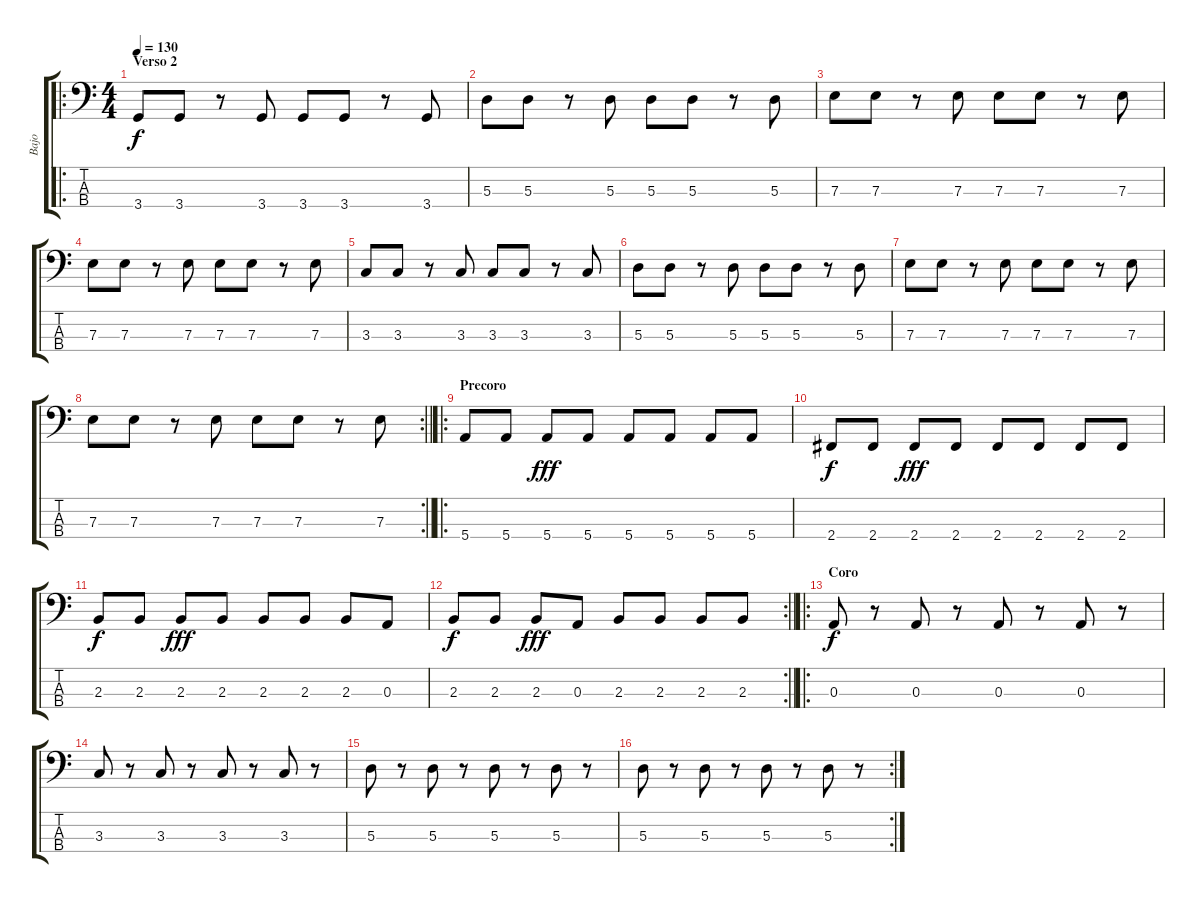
\track ("Bajo" "Bajo") {instrument electricbassfinger}
\staff {score tabs}
\tuning (G2 D2 A1 E1) {hide}
\ro
\ts (4 4)
\section ("" "Verso 2")
\tempo 130
\clef f4
\ks c
3.4.8{dy f} 3.4.8 r.8 3.4.8 3.4.8 3.4.8 r.8 3.4.8 |
5.3.8 5.3.8 r.8 5.3.8 5.3.8 5.3.8 r.8 5.3.8 |
7.3.8 7.3.8 r.8 7.3.8 7.3.8 7.3.8 r.8 7.3.8 |
7.3.8 7.3.8 r.8 7.3.8 7.3.8 7.3.8 r.8 7.3.8 |
3.3.8 3.3.8 r.8 3.3.8 3.3.8 3.3.8 r.8 3.3.8 |
5.3.8 5.3.8 r.8 5.3.8 5.3.8 5.3.8 r.8 5.3.8 |
7.3.8 7.3.8 r.8 7.3.8 7.3.8 7.3.8 r.8 7.3.8 |
\rc 2
\barLineRight lightlight
7.3.8 7.3.8 r.8 7.3.8 7.3.8 7.3.8 r.8 7.3.8 |
\ro
\section ("" "Precoro")
5.4.8 5.4.8 5.4.8{dy fff} 5.4.8 5.4.8 5.4.8 5.4.8 5.4.8 |
2.4.8{dy f} 2.4.8 2.4.8{dy fff} 2.4.8 2.4.8 2.4.8 2.4.8 2.4.8 |
2.3.8{dy f} 2.3.8 2.3.8{dy fff} 2.3.8 2.3.8 2.3.8 2.3.8 0.3.8 |
\rc 2
\barLineRight lightlight
2.3.8{dy f} 2.3.8 2.3.8{dy fff} 0.3.8 2.3.8 2.3.8 2.3.8 2.3.8 |
\ro
\section ("" "Coro")
0.3.8{dy f} r.8 0.3.8 r.8 0.3.8 r.8 0.3.8 r.8 |
3.3.8 r.8 3.3.8 r.8 3.3.8 r.8 3.3.8 r.8 |
5.3.8 r.8 5.3.8 r.8 5.3.8 r.8 5.3.8 r.8 |
\rc 2
5.3.8 r.8 5.3.8 r.8 5.3.8 r.8 5.3.8 r.8
